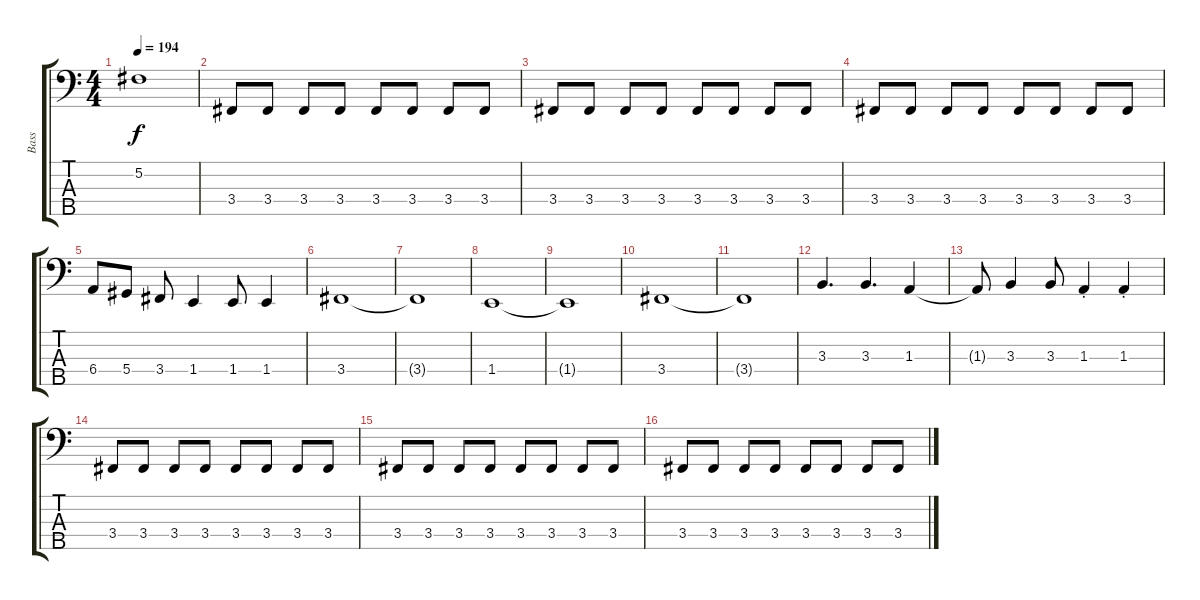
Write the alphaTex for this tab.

\track ("Bass" "Bass") {instrument electricbasspick}
\staff {score tabs}
\tuning (Gb2 Db2 Ab1 Eb1 Bb0) {hide}
\ts (4 4)
\tempo 194
\clef f4
\ks c
5.2{t}.1{dy f} |
3.4.8 3.4.8 3.4.8 3.4.8 3.4.8 3.4.8 3.4.8 3.4.8 |
3.4.8 3.4.8 3.4.8 3.4.8 3.4.8 3.4.8 3.4.8 3.4.8 |
3.4.8 3.4.8 3.4.8 3.4.8 3.4.8 3.4.8 3.4.8 3.4.8 |
6.4.8 5.4.8 3.4.8 1.4.4 1.4.8 1.4.4 |
3.4.1 |
3.4{t}.1 |
1.4.1 |
1.4{t}.1 |
3.4.1 |
3.4{t}.1 |
3.3.4{d} 3.3.4{d} 1.3.4 |
1.3{t}.8 3.3.4 3.3.8 1.3{st}.4 1.3{st}.4 |
3.4.8 3.4.8 3.4.8 3.4.8 3.4.8 3.4.8 3.4.8 3.4.8 |
3.4.8 3.4.8 3.4.8 3.4.8 3.4.8 3.4.8 3.4.8 3.4.8 |
3.4.8 3.4.8 3.4.8 3.4.8 3.4.8 3.4.8 3.4.8 3.4.8
